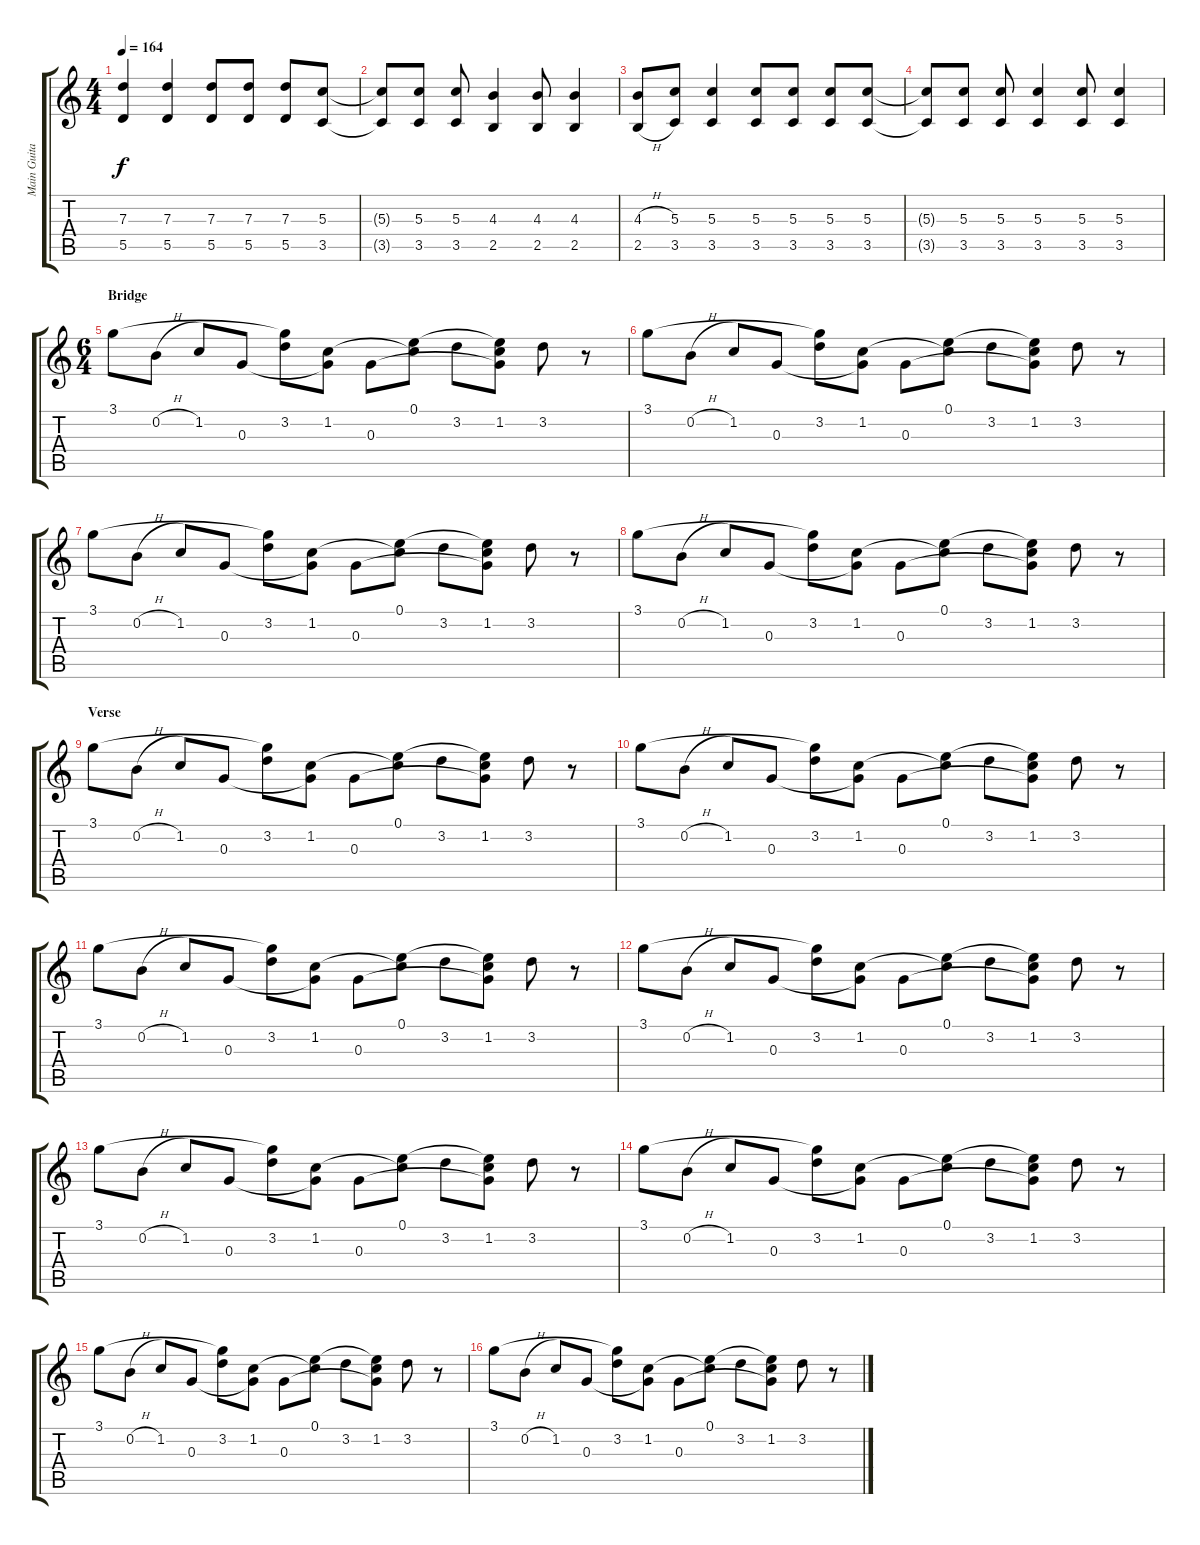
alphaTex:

\track ("Main Guitar" "Main Guita") {instrument acousticguitarsteel}
\staff {score tabs}
\tuning (E4 B3 G3 D3 A2 D2) {hide}
\ts (4 4)
\tempo 164
\clef g2
\ks c
(7.3 5.5).4{dy f} (7.3 5.5).4 (7.3 5.5).8 (7.3 5.5).8 (7.3 5.5).8 (5.3 3.5).8 |
(5.3{t} 3.5{t}).8 (5.3 3.5).8 (5.3 3.5).8 (4.3 2.5).4 (4.3 2.5).8 (4.3 2.5).4 |
(4.3{h} 2.5{h}).8 (5.3 3.5).8 (5.3 3.5).4 (5.3 3.5).8 (5.3 3.5).8 (5.3 3.5).8 (5.3 3.5).8 |
(5.3{t} 3.5{t}).8 (5.3 3.5).8 (5.3 3.5).8 (5.3 3.5).4 (5.3 3.5).8 (5.3 3.5).4 |
\ts (6 4)
\section ("" "Bridge")
3.1.8{instrument acousticguitarsteel} 0.2{h}.8 1.2.8 0.3.8 (3.1{t} 3.2).8 (1.2 0.3{t}).8 0.3.8 (0.1 1.2{t}).8 3.2.8 (0.1{t} 1.2 0.3{t}).8 3.2.8 r.8 |
3.1.8 0.2{h}.8 1.2.8 0.3.8 (3.1{t} 3.2).8 (1.2 0.3{t}).8 0.3.8 (0.1 1.2{t}).8 3.2.8 (0.1{t} 1.2 0.3{t}).8 3.2.8 r.8 |
3.1.8 0.2{h}.8 1.2.8 0.3.8 (3.1{t} 3.2).8 (1.2 0.3{t}).8 0.3.8 (0.1 1.2{t}).8 3.2.8 (0.1{t} 1.2 0.3{t}).8 3.2.8 r.8 |
3.1.8 0.2{h}.8 1.2.8 0.3.8 (3.1{t} 3.2).8 (1.2 0.3{t}).8 0.3.8 (0.1 1.2{t}).8 3.2.8 (0.1{t} 1.2 0.3{t}).8 3.2.8 r.8 |
\section ("" "Verse")
3.1.8 0.2{h}.8 1.2.8 0.3.8 (3.1{t} 3.2).8 (1.2 0.3{t}).8 0.3.8 (0.1 1.2{t}).8 3.2.8 (0.1{t} 1.2 0.3{t}).8 3.2.8 r.8 |
3.1.8 0.2{h}.8 1.2.8 0.3.8 (3.1{t} 3.2).8 (1.2 0.3{t}).8 0.3.8 (0.1 1.2{t}).8 3.2.8 (0.1{t} 1.2 0.3{t}).8 3.2.8 r.8 |
3.1.8 0.2{h}.8 1.2.8 0.3.8 (3.1{t} 3.2).8 (1.2 0.3{t}).8 0.3.8 (0.1 1.2{t}).8 3.2.8 (0.1{t} 1.2 0.3{t}).8 3.2.8 r.8 |
3.1.8 0.2{h}.8 1.2.8 0.3.8 (3.1{t} 3.2).8 (1.2 0.3{t}).8 0.3.8 (0.1 1.2{t}).8 3.2.8 (0.1{t} 1.2 0.3{t}).8 3.2.8 r.8 |
3.1.8 0.2{h}.8 1.2.8 0.3.8 (3.1{t} 3.2).8 (1.2 0.3{t}).8 0.3.8 (0.1 1.2{t}).8 3.2.8 (0.1{t} 1.2 0.3{t}).8 3.2.8 r.8 |
3.1.8 0.2{h}.8 1.2.8 0.3.8 (3.1{t} 3.2).8 (1.2 0.3{t}).8 0.3.8 (0.1 1.2{t}).8 3.2.8 (0.1{t} 1.2 0.3{t}).8 3.2.8 r.8 |
3.1.8 0.2{h}.8 1.2.8 0.3.8 (3.1{t} 3.2).8 (1.2 0.3{t}).8 0.3.8 (0.1 1.2{t}).8 3.2.8 (0.1{t} 1.2 0.3{t}).8 3.2.8 r.8 |
3.1.8 0.2{h}.8 1.2.8 0.3.8 (3.1{t} 3.2).8 (1.2 0.3{t}).8 0.3.8 (0.1 1.2{t}).8 3.2.8 (0.1{t} 1.2 0.3{t}).8 3.2.8 r.8
